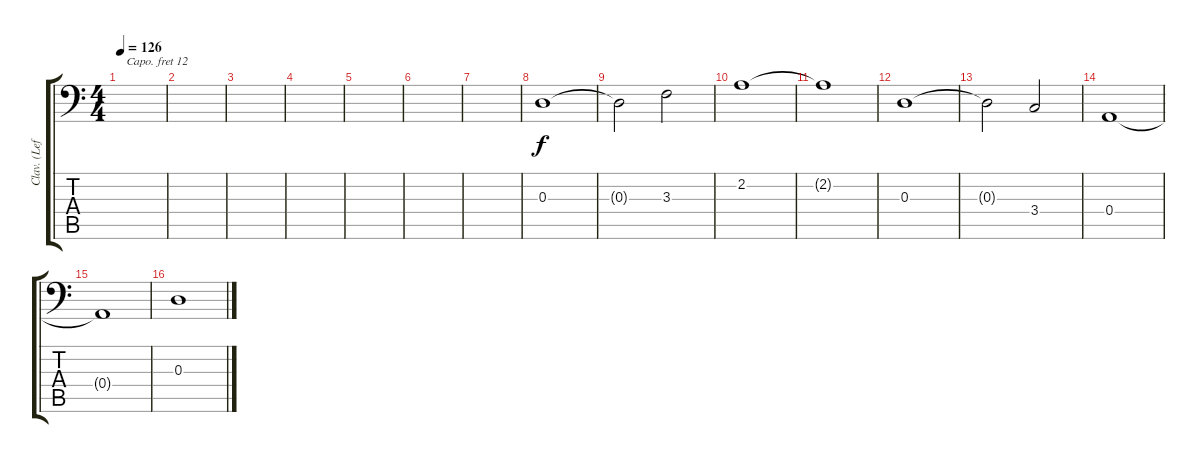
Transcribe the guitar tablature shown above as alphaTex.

\track ("Clav. (Left Hand)" "Clav. (Lef") {instrument clavinet}
\staff {score tabs}
\capo 12
\tuning (C3 G2 D2 A1 E1 B0) {hide}
\ts (4 4)
\tempo 126
\clef f4
\ks c
|
|
|
|
|
|
|
0.3.1 |
0.3{t}.2 3.3.2 |
2.2.1 |
2.2{t}.1 |
0.3.1 |
0.3{t}.2 3.4.2 |
0.4.1 |
0.4{t}.1 |
0.3.1
